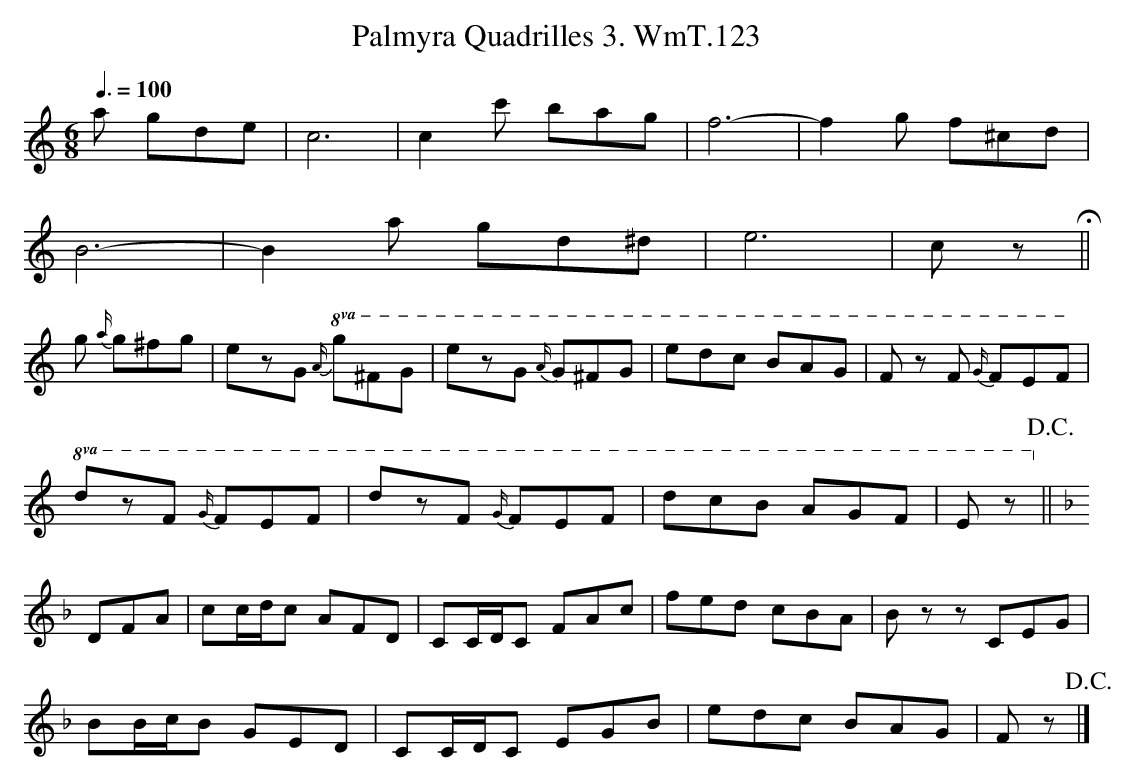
X:1
T:Palmyra Quadrilles 3. WmT.123
M:6/8
L:1/8
Q:3/8=100
K:C
a gde|c6|c2c' bag|f6-|f2g f^cd|
B6-|B2a gd^d|e6|czH||
g {a/}g^fg|ezG !8va(! {A/}g^fg|e'zg {a/}g^fg|e'd'c' bag|fz f {g/}fef|
!8va(!d'zf {g/}fef|d'zf {g/}fef|d'c'b agf|ez !8va)!!D.C.!||
K:F
DFA|cc/d/c AFD|CC/D/C FAc|fed cBA|Bzz CEG|
BB/c/B GED|CC/D/C EGB|edc BAG|Fz !D.C.!|]
